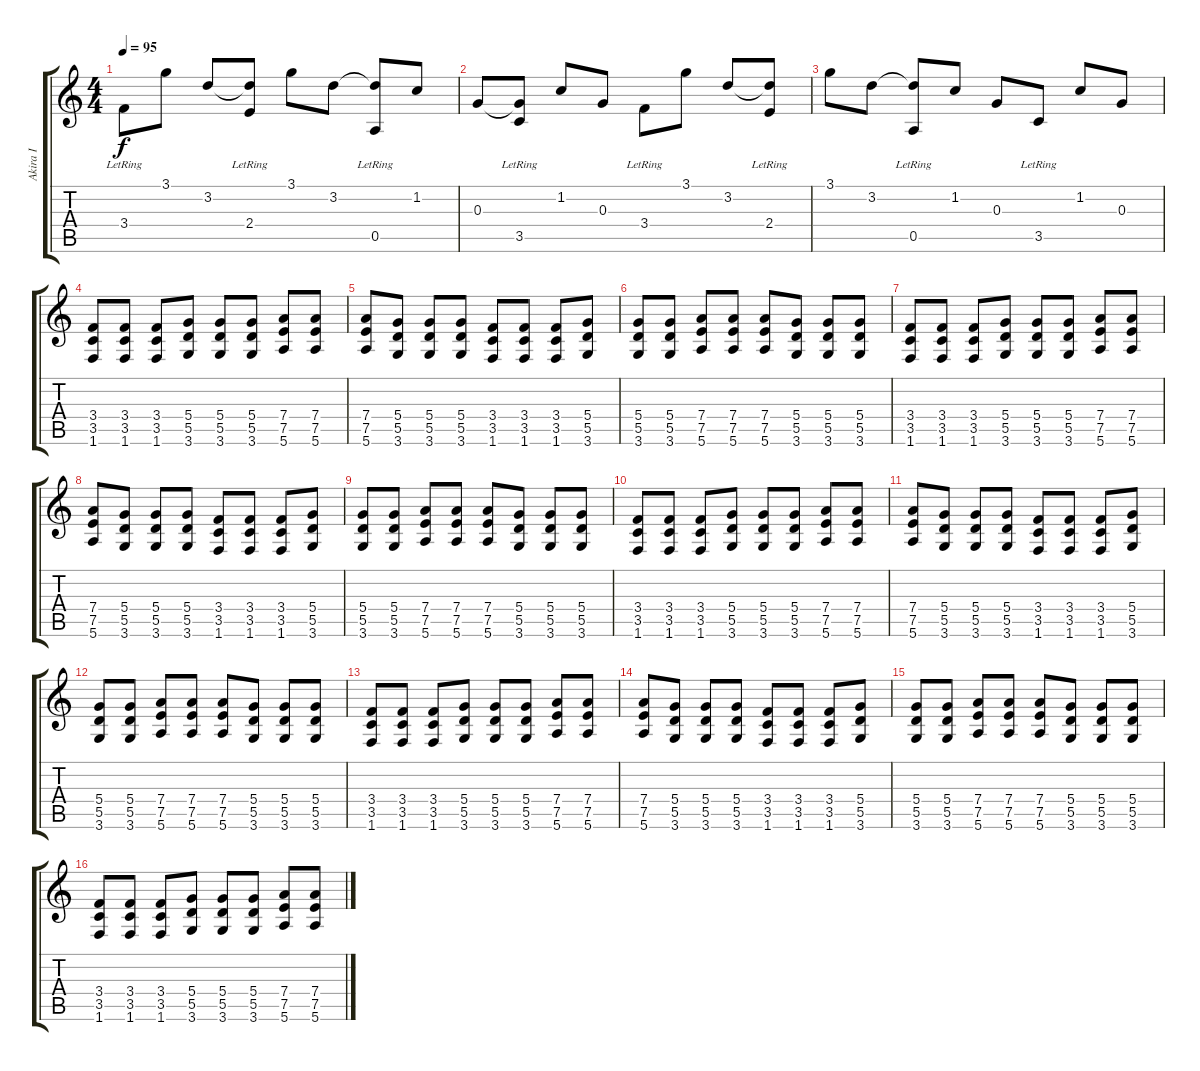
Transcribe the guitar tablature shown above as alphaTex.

\track ("Akira I" "Akira I") {instrument acousticguitarsteel}
\staff {score tabs}
\tuning (E4 B3 G3 D3 A2 E2) {hide}
\ts (4 4)
\tempo 95
\clef g2
\ks c
3.4{lr}.8{dy f} 3.1.8 3.2.8 (3.2{t} 2.4{lr}).8 3.1.8 3.2.8 (3.2{t} 0.5{lr}).8 1.2.8 |
0.3.8 (0.3{t} 3.5{lr}).8 1.2.8 0.3.8 3.4{lr}.8 3.1.8 3.2.8 (3.2{t} 2.4{lr}).8 |
3.1.8 3.2.8 (3.2{t} 0.5{lr}).8 1.2.8 0.3.8 3.5{lr}.8 1.2.8 0.3.8 |
(3.4 3.5 1.6).8{instrument overdrivenguitar} (3.4 3.5 1.6).8 (3.4 3.5 1.6).8 (5.4 5.5 3.6).8 (5.4 5.5 3.6).8 (5.4 5.5 3.6).8 (7.4 7.5 5.6).8 (7.4 7.5 5.6).8 |
(7.4 7.5 5.6).8 (5.4 5.5 3.6).8 (5.4 5.5 3.6).8 (5.4 5.5 3.6).8 (3.4 3.5 1.6).8 (3.4 3.5 1.6).8 (3.4 3.5 1.6).8 (5.4 5.5 3.6).8 |
(5.4 5.5 3.6).8 (5.4 5.5 3.6).8 (7.4 7.5 5.6).8 (7.4 7.5 5.6).8 (7.4 7.5 5.6).8 (5.4 5.5 3.6).8 (5.4 5.5 3.6).8 (5.4 5.5 3.6).8 |
(3.4 3.5 1.6).8 (3.4 3.5 1.6).8 (3.4 3.5 1.6).8 (5.4 5.5 3.6).8 (5.4 5.5 3.6).8 (5.4 5.5 3.6).8 (7.4 7.5 5.6).8 (7.4 7.5 5.6).8 |
(7.4 7.5 5.6).8 (5.4 5.5 3.6).8 (5.4 5.5 3.6).8 (5.4 5.5 3.6).8 (3.4 3.5 1.6).8 (3.4 3.5 1.6).8 (3.4 3.5 1.6).8 (5.4 5.5 3.6).8 |
(5.4 5.5 3.6).8 (5.4 5.5 3.6).8 (7.4 7.5 5.6).8 (7.4 7.5 5.6).8 (7.4 7.5 5.6).8 (5.4 5.5 3.6).8 (5.4 5.5 3.6).8 (5.4 5.5 3.6).8 |
(3.4 3.5 1.6).8 (3.4 3.5 1.6).8 (3.4 3.5 1.6).8 (5.4 5.5 3.6).8 (5.4 5.5 3.6).8 (5.4 5.5 3.6).8 (7.4 7.5 5.6).8 (7.4 7.5 5.6).8 |
(7.4 7.5 5.6).8 (5.4 5.5 3.6).8 (5.4 5.5 3.6).8 (5.4 5.5 3.6).8 (3.4 3.5 1.6).8 (3.4 3.5 1.6).8 (3.4 3.5 1.6).8 (5.4 5.5 3.6).8 |
(5.4 5.5 3.6).8 (5.4 5.5 3.6).8 (7.4 7.5 5.6).8 (7.4 7.5 5.6).8 (7.4 7.5 5.6).8 (5.4 5.5 3.6).8 (5.4 5.5 3.6).8 (5.4 5.5 3.6).8 |
(3.4 3.5 1.6).8{volume 8} (3.4 3.5 1.6).8 (3.4 3.5 1.6).8 (5.4 5.5 3.6).8 (5.4 5.5 3.6).8 (5.4 5.5 3.6).8 (7.4 7.5 5.6).8 (7.4 7.5 5.6).8 |
(7.4 7.5 5.6).8 (5.4 5.5 3.6).8 (5.4 5.5 3.6).8 (5.4 5.5 3.6).8 (3.4 3.5 1.6).8 (3.4 3.5 1.6).8 (3.4 3.5 1.6).8 (5.4 5.5 3.6).8 |
(5.4 5.5 3.6).8{volume 0} (5.4 5.5 3.6).8 (7.4 7.5 5.6).8 (7.4 7.5 5.6).8 (7.4 7.5 5.6).8 (5.4 5.5 3.6).8 (5.4 5.5 3.6).8 (5.4 5.5 3.6).8 |
(3.4 3.5 1.6).8 (3.4 3.5 1.6).8 (3.4 3.5 1.6).8 (5.4 5.5 3.6).8 (5.4 5.5 3.6).8 (5.4 5.5 3.6).8 (7.4 7.5 5.6).8 (7.4 7.5 5.6).8
